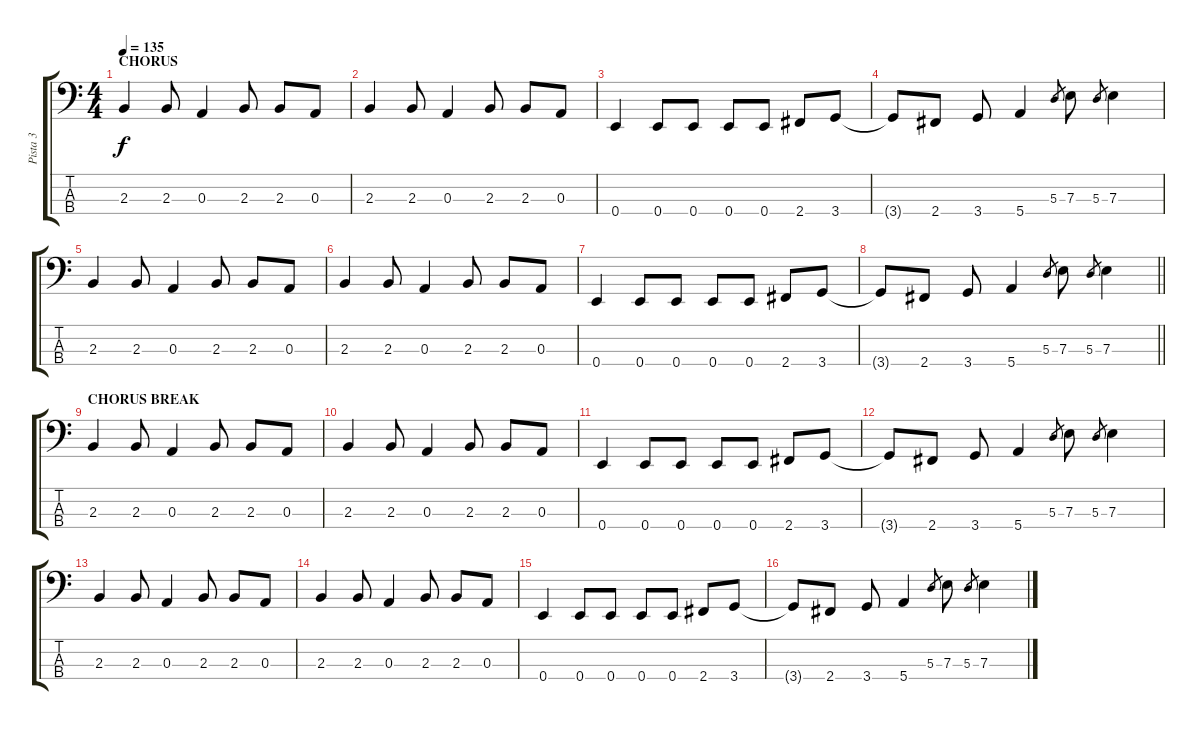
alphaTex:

\track ("Pista 3" "Pista 3") {instrument electricbassfinger}
\staff {score tabs}
\tuning (G2 D2 A1 E1) {hide}
\ts (4 4)
\section ("" "CHORUS")
\tempo 135
\clef f4
\ks c
2.3.4{dy f} 2.3.8 0.3.4 2.3.8 2.3.8 0.3.8 |
2.3.4 2.3.8 0.3.4 2.3.8 2.3.8 0.3.8 |
0.4.4 0.4.8 0.4.8 0.4.8 0.4.8 2.4.8 3.4.8 |
3.4{t}.8 2.4.8 3.4.8 5.4.4 5.3.8{gr} 7.3.8 5.3.8{gr} 7.3.4 |
2.3.4 2.3.8 0.3.4 2.3.8 2.3.8 0.3.8 |
2.3.4 2.3.8 0.3.4 2.3.8 2.3.8 0.3.8 |
0.4.4 0.4.8 0.4.8 0.4.8 0.4.8 2.4.8 3.4.8 |
\barLineRight lightlight
3.4{t}.8 2.4.8 3.4.8 5.4.4 5.3.8{gr} 7.3.8 5.3.8{gr} 7.3.4 |
\section ("" "CHORUS BREAK")
2.3.4 2.3.8 0.3.4 2.3.8 2.3.8 0.3.8 |
2.3.4 2.3.8 0.3.4 2.3.8 2.3.8 0.3.8 |
0.4.4 0.4.8 0.4.8 0.4.8 0.4.8 2.4.8 3.4.8 |
3.4{t}.8 2.4.8 3.4.8 5.4.4 5.3.8{gr} 7.3.8 5.3.8{gr} 7.3.4 |
2.3.4 2.3.8 0.3.4 2.3.8 2.3.8 0.3.8 |
2.3.4 2.3.8 0.3.4 2.3.8 2.3.8 0.3.8 |
0.4.4 0.4.8 0.4.8 0.4.8 0.4.8 2.4.8 3.4.8 |
3.4{t}.8 2.4.8 3.4.8 5.4.4 5.3.8{gr} 7.3.8 5.3.8{gr} 7.3.4
